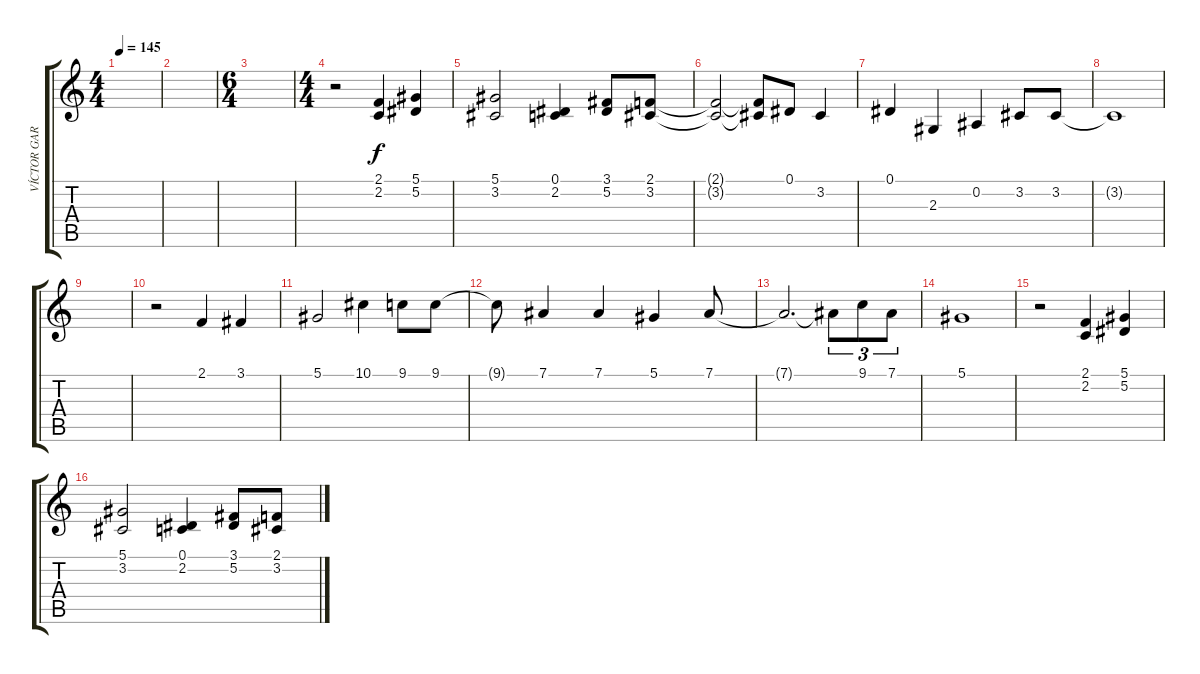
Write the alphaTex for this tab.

\track ("VÍCTOR GARCÍA" "VÍCTOR GAR") {instrument clarinet}
\staff {score tabs}
\tuning (Eb4 Bb3 Gb3 Db3 Ab2 Eb2) {hide}
\ts (4 4)
\tempo 145
\clef g2
\ks c
|
|
\ts (6 4)
|
\ts (4 4)
r.2 (2.1 2.2).4 (5.1 5.2).4 |
(5.1 3.2).2 (0.1 2.2).4 (3.1 5.2).8 (2.1 3.2).8 |
(2.1{t} 3.2{t}).2 (2.1{t} 3.2{t}).8 0.1.8 3.2.4 |
0.1.4 2.3.4 0.2.4 3.2.8 3.2.8 |
3.2{t}.1 |
|
r.2 2.1.4 3.1.4 |
5.1.2 10.1.4 9.1.8 9.1.8 |
9.1{t}.8 7.1.4 7.1.4 5.1.4 7.1.8 |
7.1{t}.2{d} 7.1{t}.8{tu (3 2)} 9.1.8{tu (3 2)} 7.1.8{tu (3 2)} |
5.1.1 |
r.2 (2.1 2.2).4 (5.1 5.2).4 |
(5.1 3.2).2 (0.1 2.2).4 (3.1 5.2).8 (2.1 3.2).8
